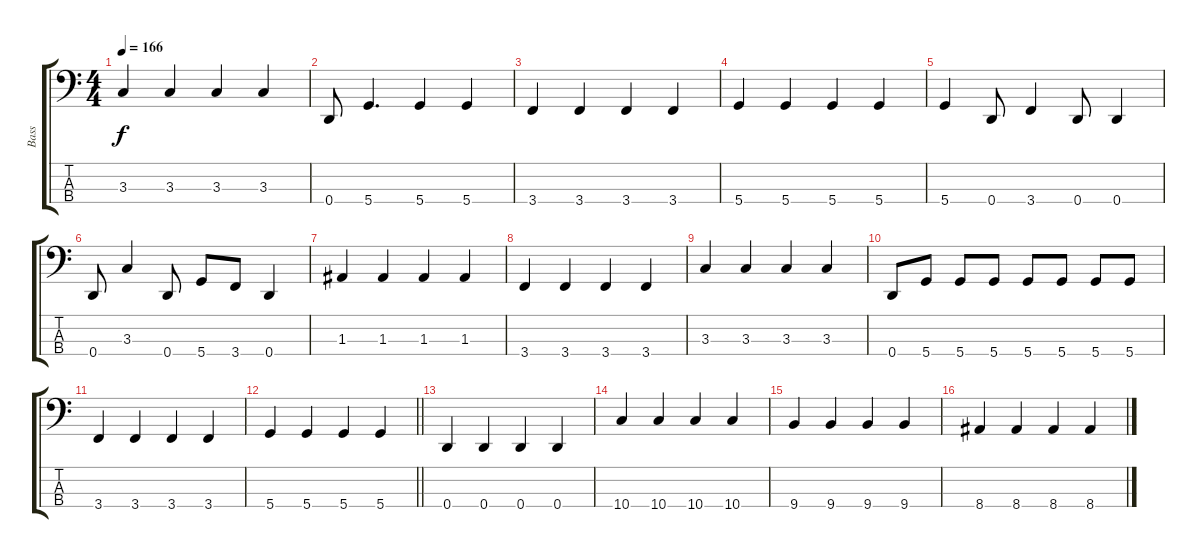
\track ("Bass" "Bass") {instrument electricbassfinger}
\staff {score tabs}
\tuning (G2 D2 A1 D1) {hide}
\ts (4 4)
\tempo 166
\clef f4
\ks c
3.3.4{dy f} 3.3.4 3.3.4 3.3.4 |
0.4.8 5.4.4{d} 5.4.4 5.4.4 |
3.4.4 3.4.4 3.4.4 3.4.4 |
5.4.4 5.4.4 5.4.4 5.4.4 |
5.4.4 0.4.8 3.4.4 0.4.8 0.4.4 |
0.4.8 3.3.4 0.4.8 5.4.8 3.4.8 0.4.4 |
1.3.4 1.3.4 1.3.4 1.3.4 |
3.4.4 3.4.4 3.4.4 3.4.4 |
3.3.4 3.3.4 3.3.4 3.3.4 |
0.4.8 5.4.8 5.4.8 5.4.8 5.4.8 5.4.8 5.4.8 5.4.8 |
3.4.4 3.4.4 3.4.4 3.4.4 |
\barLineRight lightlight
5.4.4 5.4.4 5.4.4 5.4.4 |
0.4.4 0.4.4 0.4.4 0.4.4 |
10.4.4 10.4.4 10.4.4 10.4.4 |
9.4.4 9.4.4 9.4.4 9.4.4 |
8.4.4 8.4.4 8.4.4 8.4.4
